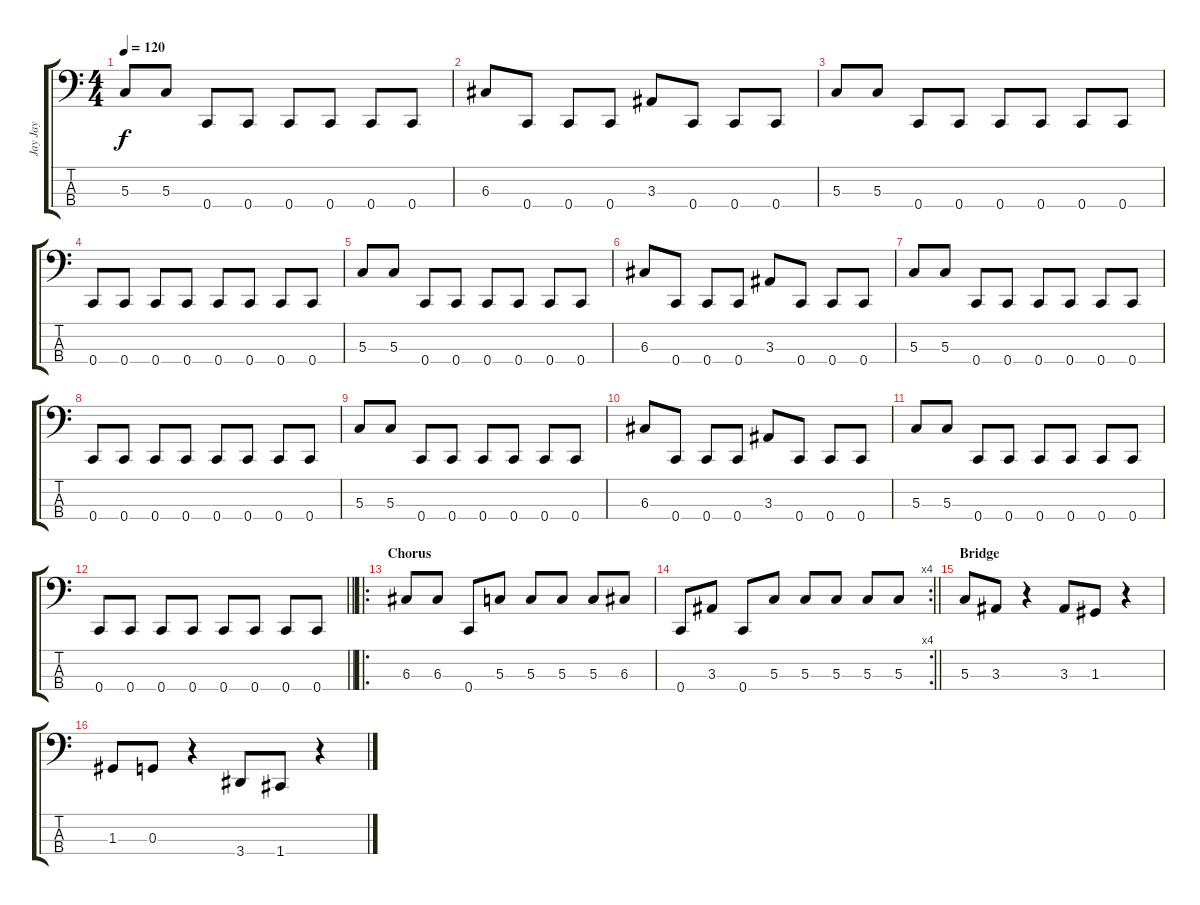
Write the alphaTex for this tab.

\track ("Jay Jay" "Jay Jay") {instrument electricbasspick}
\staff {score tabs}
\tuning (F2 C2 G1 C1) {hide}
\ts (4 4)
\tempo 120
\clef f4
\ks c
5.3.8{dy f} 5.3.8 0.4.8 0.4.8 0.4.8 0.4.8 0.4.8 0.4.8 |
6.3.8 0.4.8 0.4.8 0.4.8 3.3.8 0.4.8 0.4.8 0.4.8 |
5.3.8 5.3.8 0.4.8 0.4.8 0.4.8 0.4.8 0.4.8 0.4.8 |
0.4.8 0.4.8 0.4.8 0.4.8 0.4.8 0.4.8 0.4.8 0.4.8 |
5.3.8 5.3.8 0.4.8 0.4.8 0.4.8 0.4.8 0.4.8 0.4.8 |
6.3.8 0.4.8 0.4.8 0.4.8 3.3.8 0.4.8 0.4.8 0.4.8 |
5.3.8 5.3.8 0.4.8 0.4.8 0.4.8 0.4.8 0.4.8 0.4.8 |
0.4.8 0.4.8 0.4.8 0.4.8 0.4.8 0.4.8 0.4.8 0.4.8 |
5.3.8 5.3.8 0.4.8 0.4.8 0.4.8 0.4.8 0.4.8 0.4.8 |
6.3.8 0.4.8 0.4.8 0.4.8 3.3.8 0.4.8 0.4.8 0.4.8 |
5.3.8 5.3.8 0.4.8 0.4.8 0.4.8 0.4.8 0.4.8 0.4.8 |
\barLineRight lightlight
0.4.8 0.4.8 0.4.8 0.4.8 0.4.8 0.4.8 0.4.8 0.4.8 |
\ro
\section ("" "Chorus")
6.3.8 6.3.8 0.4.8 5.3.8 5.3.8 5.3.8 5.3.8 6.3.8 |
\rc 4
\barLineRight lightlight
0.4.8 3.3.8 0.4.8 5.3.8 5.3.8 5.3.8 5.3.8 5.3.8 |
\section ("" "Bridge")
5.3.8 3.3.8 r.4 3.3.8 1.3.8 r.4 |
1.3.8 0.3.8 r.4 3.4.8 1.4.8 r.4
